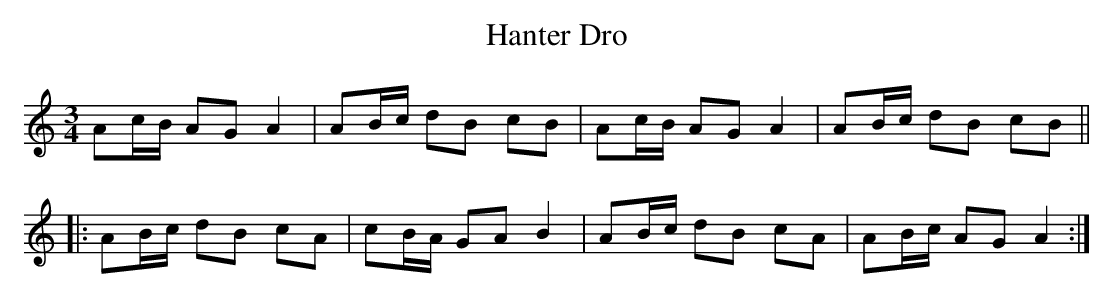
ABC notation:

X:1
T:Hanter Dro
M:3/4
L:1/16
K:C
A2cB A2G2 A4  |A2Bc d2B2 c2B2|A2cB A2G2 A4  |A2Bc d2B2 c2B2||
|:A2Bc d2B2 c2A2|c2BA G2A2 B4  |A2Bc d2B2 c2A2 |A2Bc A2G2 A4  :|
